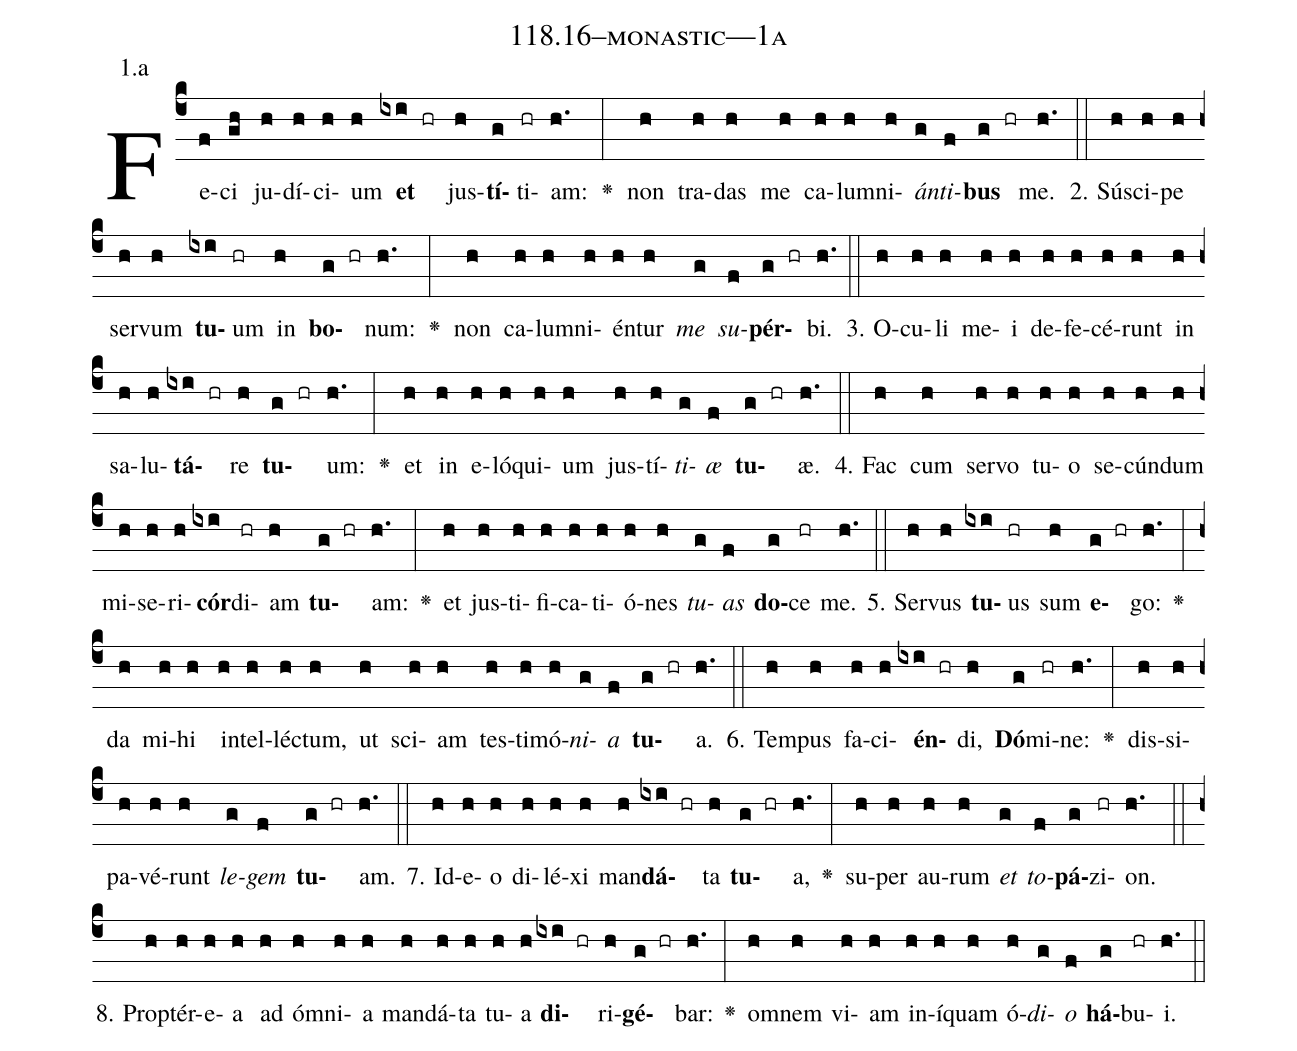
name: 118.16--monastic---1a;
annotation: 1.a;
%%
(c4)Fe(f)ci(gh) ju(h)dí(h)ci(h)um(h) <b>et</b>(ixi hr) jus(h)<b>tí</b>(g)ti(hr)am:(h.) <v>\greheightstar</v>(:) non(h) tra(h)das(h) me(h) ca(h)lum(h)ni(h)<i>án</i>(g)<i>ti</i>(f)<b>bus</b>(g hr) me.(h.) (::)
2. Sú(h)sci(h)pe(h) ser(h)vum(h) <b>tu</b>(ixi)um(hr) in(h) <b>bo</b>(g hr)num:(h.) <v>\greheightstar</v>(:) non(h) ca(h)lum(h)ni(h)én(h)tur(h) <i>me</i>(g) <i>su</i>(f)<b>pér</b>(g hr)bi.(h.) (::)
3. O(h)cu(h)li(h) me(h)i(h) de(h)fe(h)cé(h)runt(h) in(h) sa(h)lu(h)<b>tá</b>(ixi hr)re(h) <b>tu</b>(g hr)um:(h.) <v>\greheightstar</v>(:) et(h) in(h) e(h)ló(h)qui(h)um(h) jus(h)tí(h)<i>ti</i>(g)<i>æ</i>(f) <b>tu</b>(g hr)æ.(h.) (::)
4. Fac(h) cum(h) ser(h)vo(h) tu(h)o(h) se(h)cún(h)dum(h) mi(h)se(h)ri(h)<b>cór</b>(ixi)di(hr)am(h) <b>tu</b>(g hr)am:(h.) <v>\greheightstar</v>(:) et(h) jus(h)ti(h)fi(h)ca(h)ti(h)ó(h)nes(h) <i>tu</i>(g)<i>as</i>(f) <b>do</b>(g)ce(hr) me.(h.) (::)
5. Ser(h)vus(h) <b>tu</b>(ixi)us(hr) sum(h) <b>e</b>(g hr)go:(h.) <v>\greheightstar</v>(:) da(h) mi(h)hi(h) in(h)tel(h)léc(h)tum,(h) ut(h) sci(h)am(h) tes(h)ti(h)mó(h)<i>ni</i>(g)<i>a</i>(f) <b>tu</b>(g hr)a.(h.) (::)
6. Tem(h)pus(h) fa(h)ci(h)<b>én</b>(ixi hr)di,(h) <b>Dó</b>(g)mi(hr)ne:(h.) <v>\greheightstar</v>(:) dis(h)si(h)pa(h)vé(h)runt(h) <i>le</i>(g)<i>gem</i>(f) <b>tu</b>(g hr)am.(h.) (::)
7. Id(h)e(h)o(h) di(h)lé(h)xi(h) man(h)<b>dá</b>(ixi hr)ta(h) <b>tu</b>(g hr)a,(h.) <v>\greheightstar</v>(:) su(h)per(h) au(h)rum(h) <i>et</i>(g) <i>to</i>(f)<b>pá</b>(g)zi(hr)on.(h.) (::)
8. Prop(h)tér(h)e(h)a(h) ad(h) óm(h)ni(h)a(h) man(h)dá(h)ta(h) tu(h)a(h) <b>di</b>(ixi hr)ri(h)<b>gé</b>(g hr)bar:(h.) <v>\greheightstar</v>(:) om(h)nem(h) vi(h)am(h) in(h)í(h)quam(h) ó(h)<i>di</i>(g)<i>o</i>(f) <b>há</b>(g)bu(hr)i.(h.) (::)
